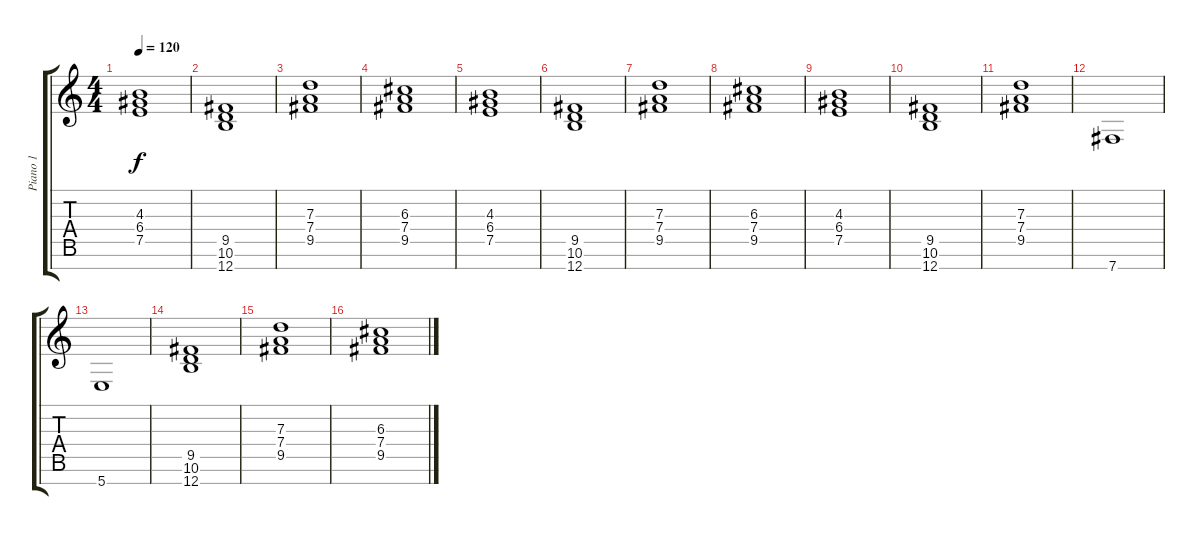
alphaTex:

\track ("Piano 1" "Piano 1") {instrument acousticgrandpiano}
\staff {score tabs}
\tuning (E5 B4 G4 D4 A3 E3 B2) {hide}
\ts (4 4)
\tempo 120
\clef g2
\ks c
(4.3 6.4 7.5).1{dy f} |
(9.5 10.6 12.7).1 |
(7.3 7.4 9.5).1 |
(6.3 7.4 9.5).1 |
(4.3 6.4 7.5).1 |
(9.5 10.6 12.7).1 |
(7.3 7.4 9.5).1 |
(6.3 7.4 9.5).1 |
(4.3 6.4 7.5).1 |
(9.5 10.6 12.7).1 |
(7.3 7.4 9.5).1 |
7.7.1 |
5.7.1 |
(9.5 10.6 12.7).1 |
(7.3 7.4 9.5).1 |
(6.3 7.4 9.5).1
